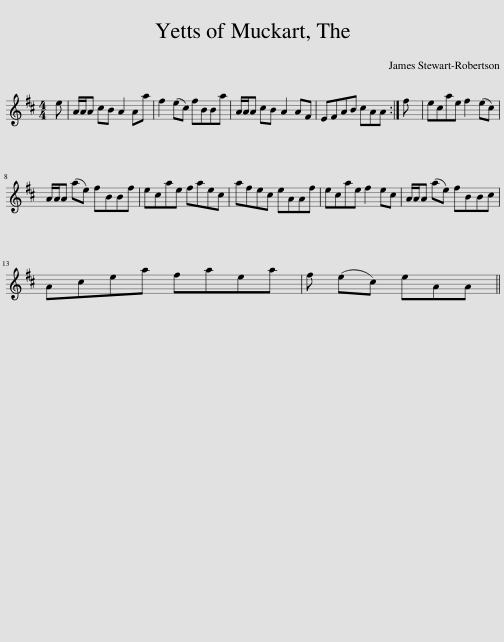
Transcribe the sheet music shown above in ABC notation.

X:1
L:1/8
M:4/4
I:linebreak $
K:D
V:1 treble
V:1
 e | A/A/A cB A2 Aa | f2 (ec) fBBa | A/A/A cB A2 AF | EFAB cAA :| %5
 f | ecae f2 (ec) |$ A/A/A (ae) fBBf | ecae faec | afec eAAf | %10
 ecae f2 ec | A/A/A (ae) fBBc |$ Acea faea | f (ec) eAA || %14
